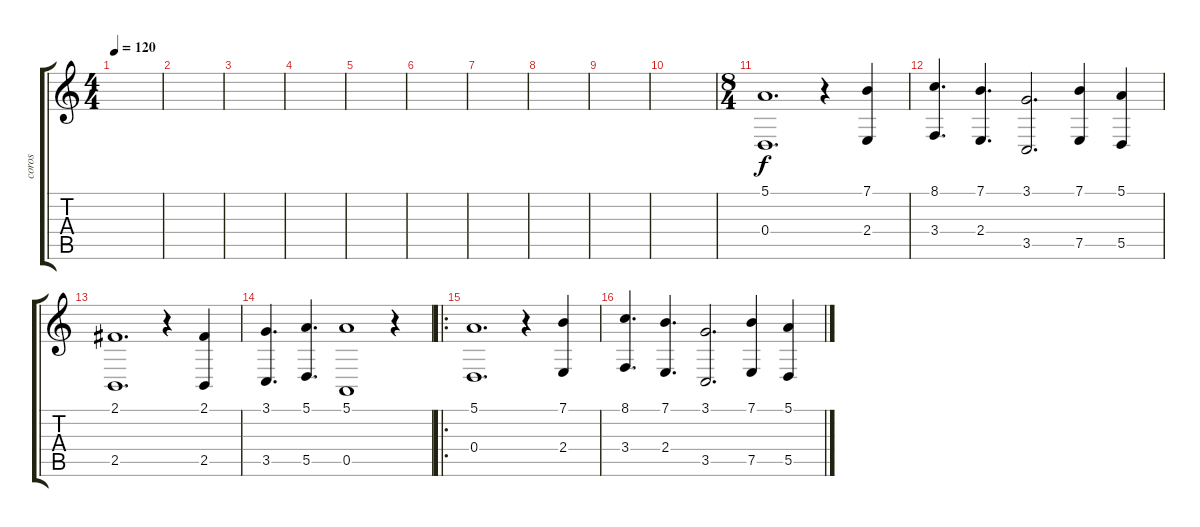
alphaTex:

\track ("coros" "coros") {instrument synthvoice}
\staff {score tabs}
\tuning (E4 B3 G3 D3 A2 E2) {hide}
\ts (4 4)
\tempo 120
\clef g2
\ks c
|
|
|
|
|
|
|
|
|
|
\ts (8 4)
(5.1 0.4).1{d} r.4 (7.1 2.4).4 |
(8.1 3.4).4{d} (7.1 2.4).4{d} (3.1 3.5).2{d} (7.1 7.5).4 (5.1 5.5).4 |
(2.1 2.5).1{d} r.4 (2.1 2.5).4 |
(3.1 3.5).4{d} (5.1 5.5).4{d} (5.1 0.5).1 r.4 |
\ro
(5.1 0.4).1{d} r.4 (7.1 2.4).4 |
(8.1 3.4).4{d} (7.1 2.4).4{d} (3.1 3.5).2{d} (7.1 7.5).4 (5.1 5.5).4
